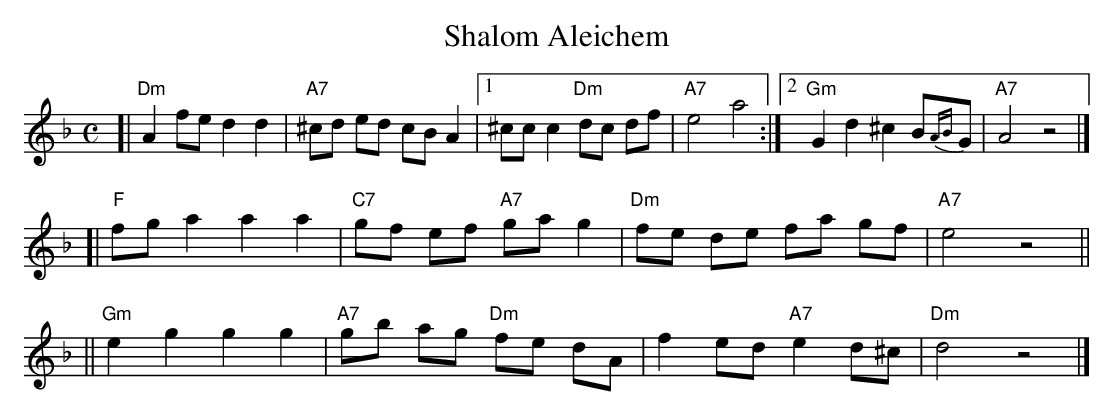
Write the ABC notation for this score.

X:1
T: Shalom Aleichem
M: C
L: 1/8
K: Dm
[|"Dm"A2 fe d2 d2 \
| "A7"^cd ed cB A2 \
|1 ^cc c2 "Dm"dc df \
| "A7"e4 a4 \
:|2 "Gm"G2 d2 ^c2 B{AB}G \
| "A7"A4 z4 |]
[|"F"fg a2 a2 a2 \
| "C7"gf ef "A7"ga g2 \
| "Dm"fe de fa gf \
| "A7"e4 z4 ||
||"Gm"e2 g2 g2 g2 \
| "A7"gb ag "Dm"fe dA \
| f2 ed "A7"e2 d^c \
| "Dm"d4 z4 |]
